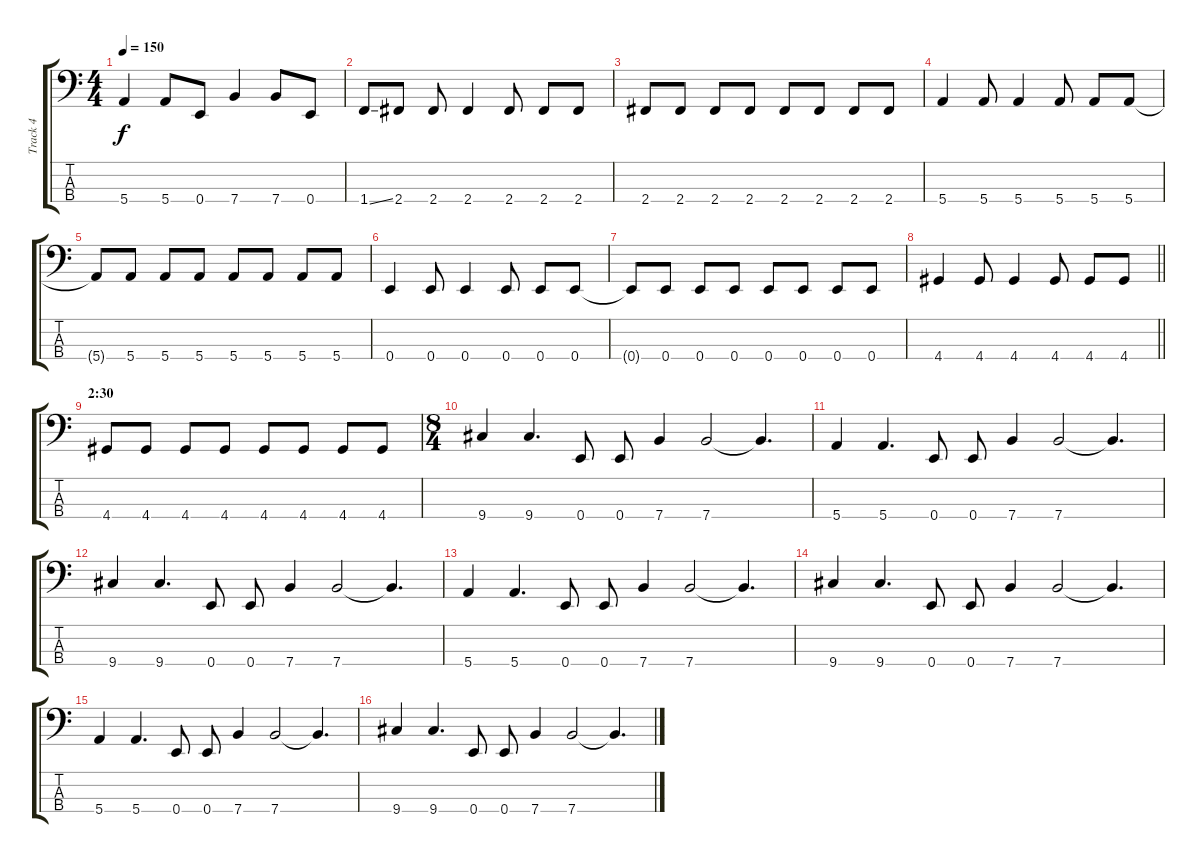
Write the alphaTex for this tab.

\track ("Track 4" "Track 4") {instrument electricbassfinger}
\staff {score tabs}
\tuning (G2 D2 A1 E1) {hide}
\ts (4 4)
\tempo 150
\clef f4
\ks c
5.4.4{dy f} 5.4.8 0.4.8 7.4.4 7.4.8 0.4.8 |
1.4{ss}.8 2.4.8 2.4.8 2.4.4 2.4.8 2.4.8 2.4.8 |
2.4.8 2.4.8 2.4.8 2.4.8 2.4.8 2.4.8 2.4.8 2.4.8 |
5.4.4 5.4.8 5.4.4 5.4.8 5.4.8 5.4.8 |
5.4{t}.8 5.4.8 5.4.8 5.4.8 5.4.8 5.4.8 5.4.8 5.4.8 |
0.4.4 0.4.8 0.4.4 0.4.8 0.4.8 0.4.8 |
0.4{t}.8 0.4.8 0.4.8 0.4.8 0.4.8 0.4.8 0.4.8 0.4.8 |
\barLineRight lightlight
4.4.4 4.4.8 4.4.4 4.4.8 4.4.8 4.4.8 |
\section ("" "2:30")
4.4.8 4.4.8 4.4.8 4.4.8 4.4.8 4.4.8 4.4.8 4.4.8 |
\ts (8 4)
9.4.4 9.4.4{d} 0.4.8 0.4.8 7.4.4 7.4.2 7.4{t}.4{d} |
5.4.4 5.4.4{d} 0.4.8 0.4.8 7.4.4 7.4.2 7.4{t}.4{d} |
9.4.4 9.4.4{d} 0.4.8 0.4.8 7.4.4 7.4.2 7.4{t}.4{d} |
5.4.4 5.4.4{d} 0.4.8 0.4.8 7.4.4 7.4.2 7.4{t}.4{d} |
9.4.4 9.4.4{d} 0.4.8 0.4.8 7.4.4 7.4.2 7.4{t}.4{d} |
5.4.4 5.4.4{d} 0.4.8 0.4.8 7.4.4 7.4.2 7.4{t}.4{d} |
9.4.4 9.4.4{d} 0.4.8 0.4.8 7.4.4 7.4.2 7.4{t}.4{d}
